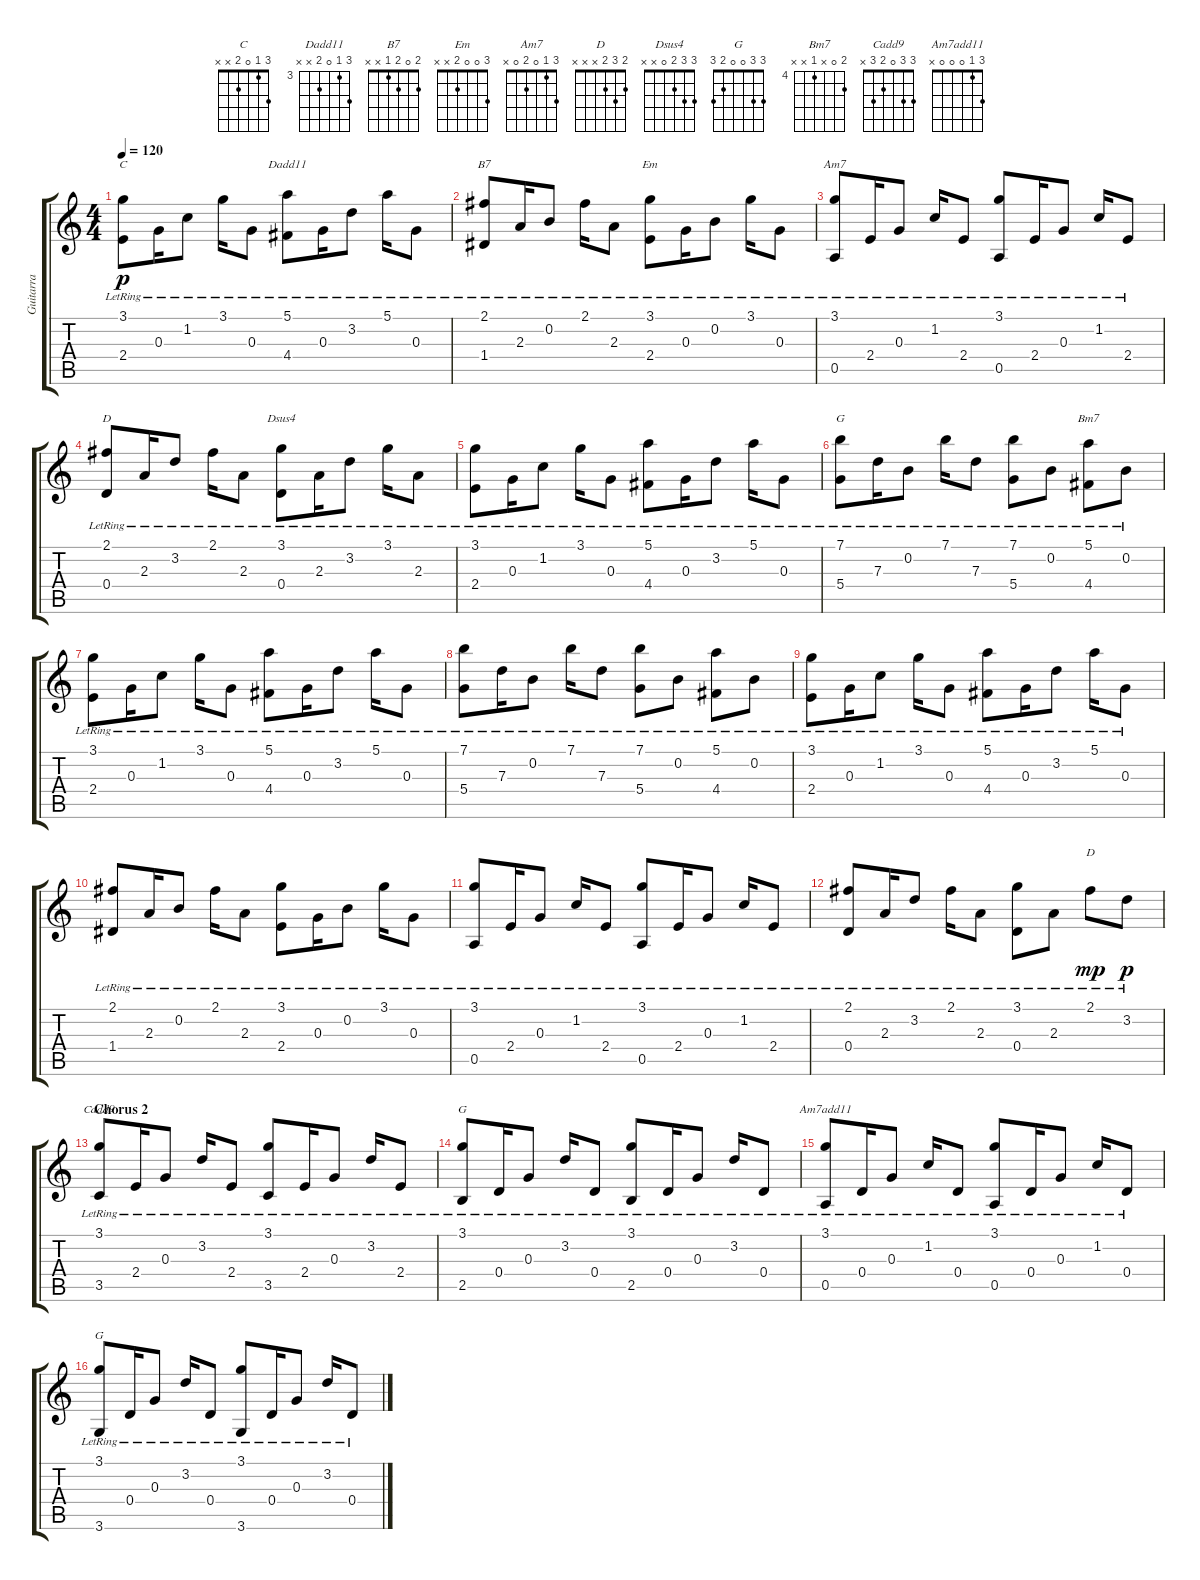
\track ("Guitarra" "Guitarra") {instrument acousticguitarnylon}
\staff {score tabs}
\tuning (E4 B3 G3 D3 A2 E2) {hide}
\chord ("C" 3 1 0 2 x x)
\chord ("Dadd11" 5 3 0 4 x x) {firstfret 3}
\chord ("B7" 2 0 2 1 x x)
\chord ("Em" 3 0 0 2 x x)
\chord ("Am7" 3 1 0 2 0 x)
\chord ("D" 2 3 2 0 x x)
\chord ("Dsus4" 3 3 2 0 x x)
\chord ("G" 7 0 7 5 x x) {firstfret 5}
\chord ("Bm7" 5 0 x 4 x x) {firstfret 4}
\chord ("D" 2 3 2 x x x)
\chord ("Cadd9" 3 3 0 2 3 x)
\chord ("G" 3 0 0 0 2 x)
\chord ("Am7add11" 3 1 0 0 0 x)
\chord ("G" 3 3 0 0 2 3)
\ts (4 4)
\tempo 120
\clef g2
\ks c
(3.1{lr} 2.4{lr}).8{ch "C" dy p} 0.3{lr}.16 1.2{lr}.8 3.1{lr}.16 0.3{lr}.8 (5.1{lr} 4.4{lr}).8{ch "Dadd11"} 0.3{lr}.16 3.2{lr}.8 5.1{lr}.16 0.3{lr}.8 |
(2.1{lr} 1.4{lr}).8{ch "B7"} 2.3{lr}.16 0.2{lr}.8 2.1{lr}.16 2.3{lr}.8 (3.1{lr} 2.4{lr}).8{ch "Em"} 0.3{lr}.16 0.2{lr}.8 3.1{lr}.16 0.3{lr}.8 |
(3.1{lr} 0.5{lr}).8{ch "Am7"} 2.4{lr}.16 0.3{lr}.8 1.2{lr}.16 2.4{lr}.8 (3.1{lr} 0.5{lr}).8 2.4{lr}.16 0.3{lr}.8 1.2{lr}.16 2.4{lr}.8 |
(2.1{lr} 0.4{lr}).8{ch "D"} 2.3{lr}.16 3.2{lr}.8 2.1{lr}.16 2.3{lr}.8 (3.1{lr} 0.4{lr}).8{ch "Dsus4"} 2.3{lr}.16 3.2{lr}.8 3.1{lr}.16 2.3{lr}.8 |
(3.1{lr} 2.4{lr}).8 0.3{lr}.16 1.2{lr}.8 3.1{lr}.16 0.3{lr}.8 (5.1{lr} 4.4{lr}).8 0.3{lr}.16 3.2{lr}.8 5.1{lr}.16 0.3{lr}.8 |
(7.1{lr} 5.4{lr}).8{ch "G"} 7.3{lr}.16 0.2{lr}.8 7.1{lr}.16 7.3{lr}.8 (7.1{lr} 5.4{lr}).8 0.2{lr}.8 (5.1{lr} 4.4{lr}).8{ch "Bm7"} 0.2{lr}.8 |
(3.1{lr} 2.4{lr}).8 0.3{lr}.16 1.2{lr}.8 3.1{lr}.16 0.3{lr}.8 (5.1{lr} 4.4{lr}).8 0.3{lr}.16 3.2{lr}.8 5.1{lr}.16 0.3{lr}.8 |
(7.1{lr} 5.4{lr}).8 7.3{lr}.16 0.2{lr}.8 7.1{lr}.16 7.3{lr}.8 (7.1{lr} 5.4{lr}).8 0.2{lr}.8 (5.1{lr} 4.4{lr}).8 0.2{lr}.8 |
(3.1{lr} 2.4{lr}).8 0.3{lr}.16 1.2{lr}.8 3.1{lr}.16 0.3{lr}.8 (5.1{lr} 4.4{lr}).8 0.3{lr}.16 3.2{lr}.8 5.1{lr}.16 0.3{lr}.8 |
(2.1{lr} 1.4{lr}).8 2.3{lr}.16 0.2{lr}.8 2.1{lr}.16 2.3{lr}.8 (3.1{lr} 2.4{lr}).8 0.3{lr}.16 0.2{lr}.8 3.1{lr}.16 0.3{lr}.8 |
(3.1{lr} 0.5{lr}).8 2.4{lr}.16 0.3{lr}.8 1.2{lr}.16 2.4{lr}.8 (3.1{lr} 0.5{lr}).8 2.4{lr}.16 0.3{lr}.8 1.2{lr}.16 2.4{lr}.8 |
(2.1{lr} 0.4{lr}).8 2.3{lr}.16 3.2{lr}.8 2.1{lr}.16 2.3{lr}.8 (3.1{lr} 0.4{lr}).8 2.3{lr}.8 2.1{lr}.8{ch "D" dy mp} 3.2{lr}.8{dy p} |
\section ("" "Chorus 2")
(3.1{lr} 3.5{lr}).8{ch "Cadd9"} 2.4{lr}.16 0.3{lr}.8 3.2{lr}.16 2.4{lr}.8 (3.1{lr} 3.5{lr}).8 2.4{lr}.16 0.3{lr}.8 3.2{lr}.16 2.4{lr}.8 |
(3.1{lr} 2.5{lr}).8{ch "G"} 0.4{lr}.16 0.3{lr}.8 3.2{lr}.16 0.4{lr}.8 (3.1{lr} 2.5{lr}).8 0.4{lr}.16 0.3{lr}.8 3.2{lr}.16 0.4{lr}.8 |
(3.1{lr} 0.5{lr}).8{ch "Am7add11"} 0.4{lr}.16 0.3{lr}.8 1.2{lr}.16 0.4{lr}.8 (3.1{lr} 0.5{lr}).8 0.4{lr}.16 0.3{lr}.8 1.2{lr}.16 0.4{lr}.8 |
(3.1{lr} 3.6{lr}).8{ch "G"} 0.4{lr}.16 0.3{lr}.8 3.2{lr}.16 0.4{lr}.8 (3.1{lr} 3.6{lr}).8 0.4{lr}.16 0.3{lr}.8 3.2{lr}.16 0.4{lr}.8
